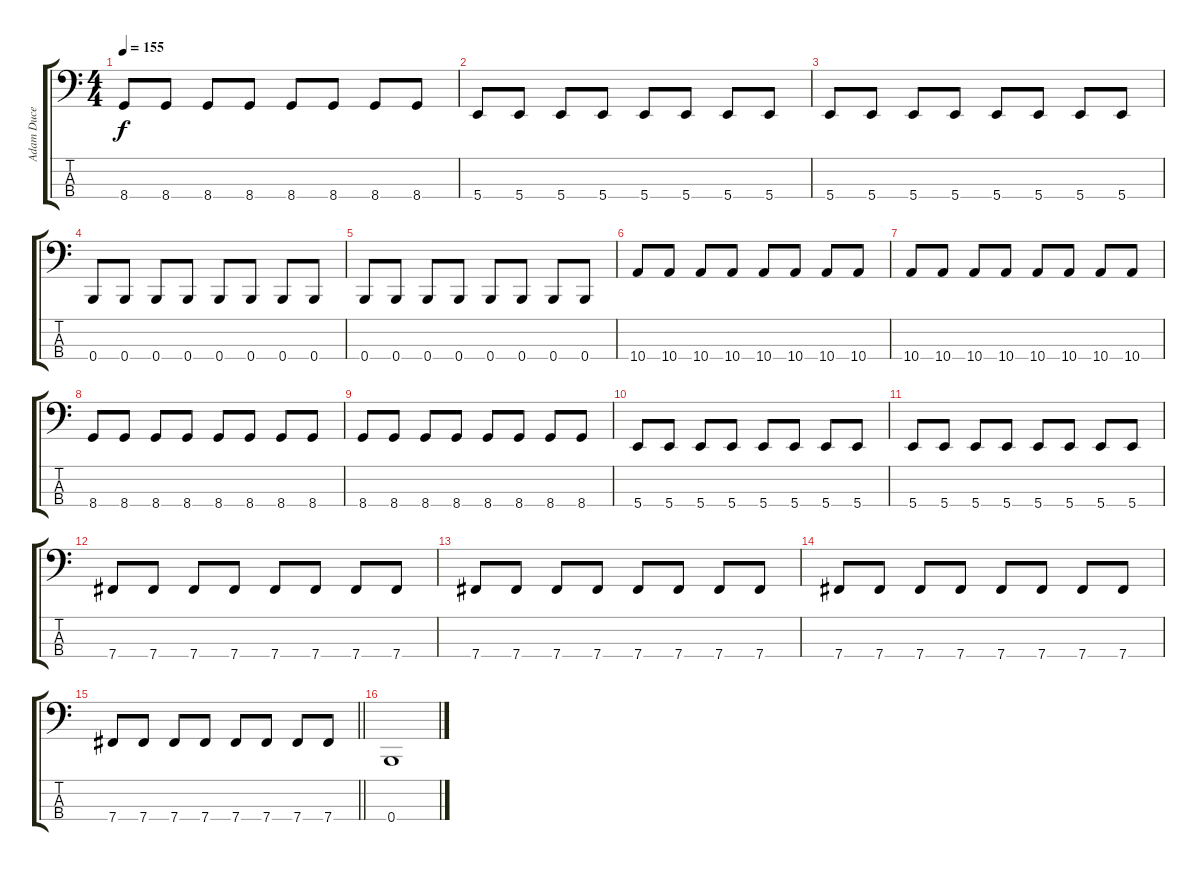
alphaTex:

\track ("Adam Duce (Bass)" "Adam Duce ") {instrument electricbasspick}
\staff {score tabs}
\tuning (E2 B1 Gb1 B0) {hide}
\ts (4 4)
\tempo 155
\clef f4
\ks c
8.4.8{dy f} 8.4.8 8.4.8 8.4.8 8.4.8 8.4.8 8.4.8 8.4.8 |
5.4.8 5.4.8 5.4.8 5.4.8 5.4.8 5.4.8 5.4.8 5.4.8 |
5.4.8 5.4.8 5.4.8 5.4.8 5.4.8 5.4.8 5.4.8 5.4.8 |
0.4.8 0.4.8 0.4.8 0.4.8 0.4.8 0.4.8 0.4.8 0.4.8 |
0.4.8 0.4.8 0.4.8 0.4.8 0.4.8 0.4.8 0.4.8 0.4.8 |
10.4.8 10.4.8 10.4.8 10.4.8 10.4.8 10.4.8 10.4.8 10.4.8 |
10.4.8 10.4.8 10.4.8 10.4.8 10.4.8 10.4.8 10.4.8 10.4.8 |
8.4.8 8.4.8 8.4.8 8.4.8 8.4.8 8.4.8 8.4.8 8.4.8 |
8.4.8 8.4.8 8.4.8 8.4.8 8.4.8 8.4.8 8.4.8 8.4.8 |
5.4.8 5.4.8 5.4.8 5.4.8 5.4.8 5.4.8 5.4.8 5.4.8 |
5.4.8 5.4.8 5.4.8 5.4.8 5.4.8 5.4.8 5.4.8 5.4.8 |
7.4.8 7.4.8 7.4.8 7.4.8 7.4.8 7.4.8 7.4.8 7.4.8 |
7.4.8 7.4.8 7.4.8 7.4.8 7.4.8 7.4.8 7.4.8 7.4.8 |
7.4.8 7.4.8 7.4.8 7.4.8 7.4.8 7.4.8 7.4.8 7.4.8 |
\barLineRight lightlight
7.4.8 7.4.8 7.4.8 7.4.8 7.4.8 7.4.8 7.4.8 7.4.8 |
\section ("" "")
0.4.1
